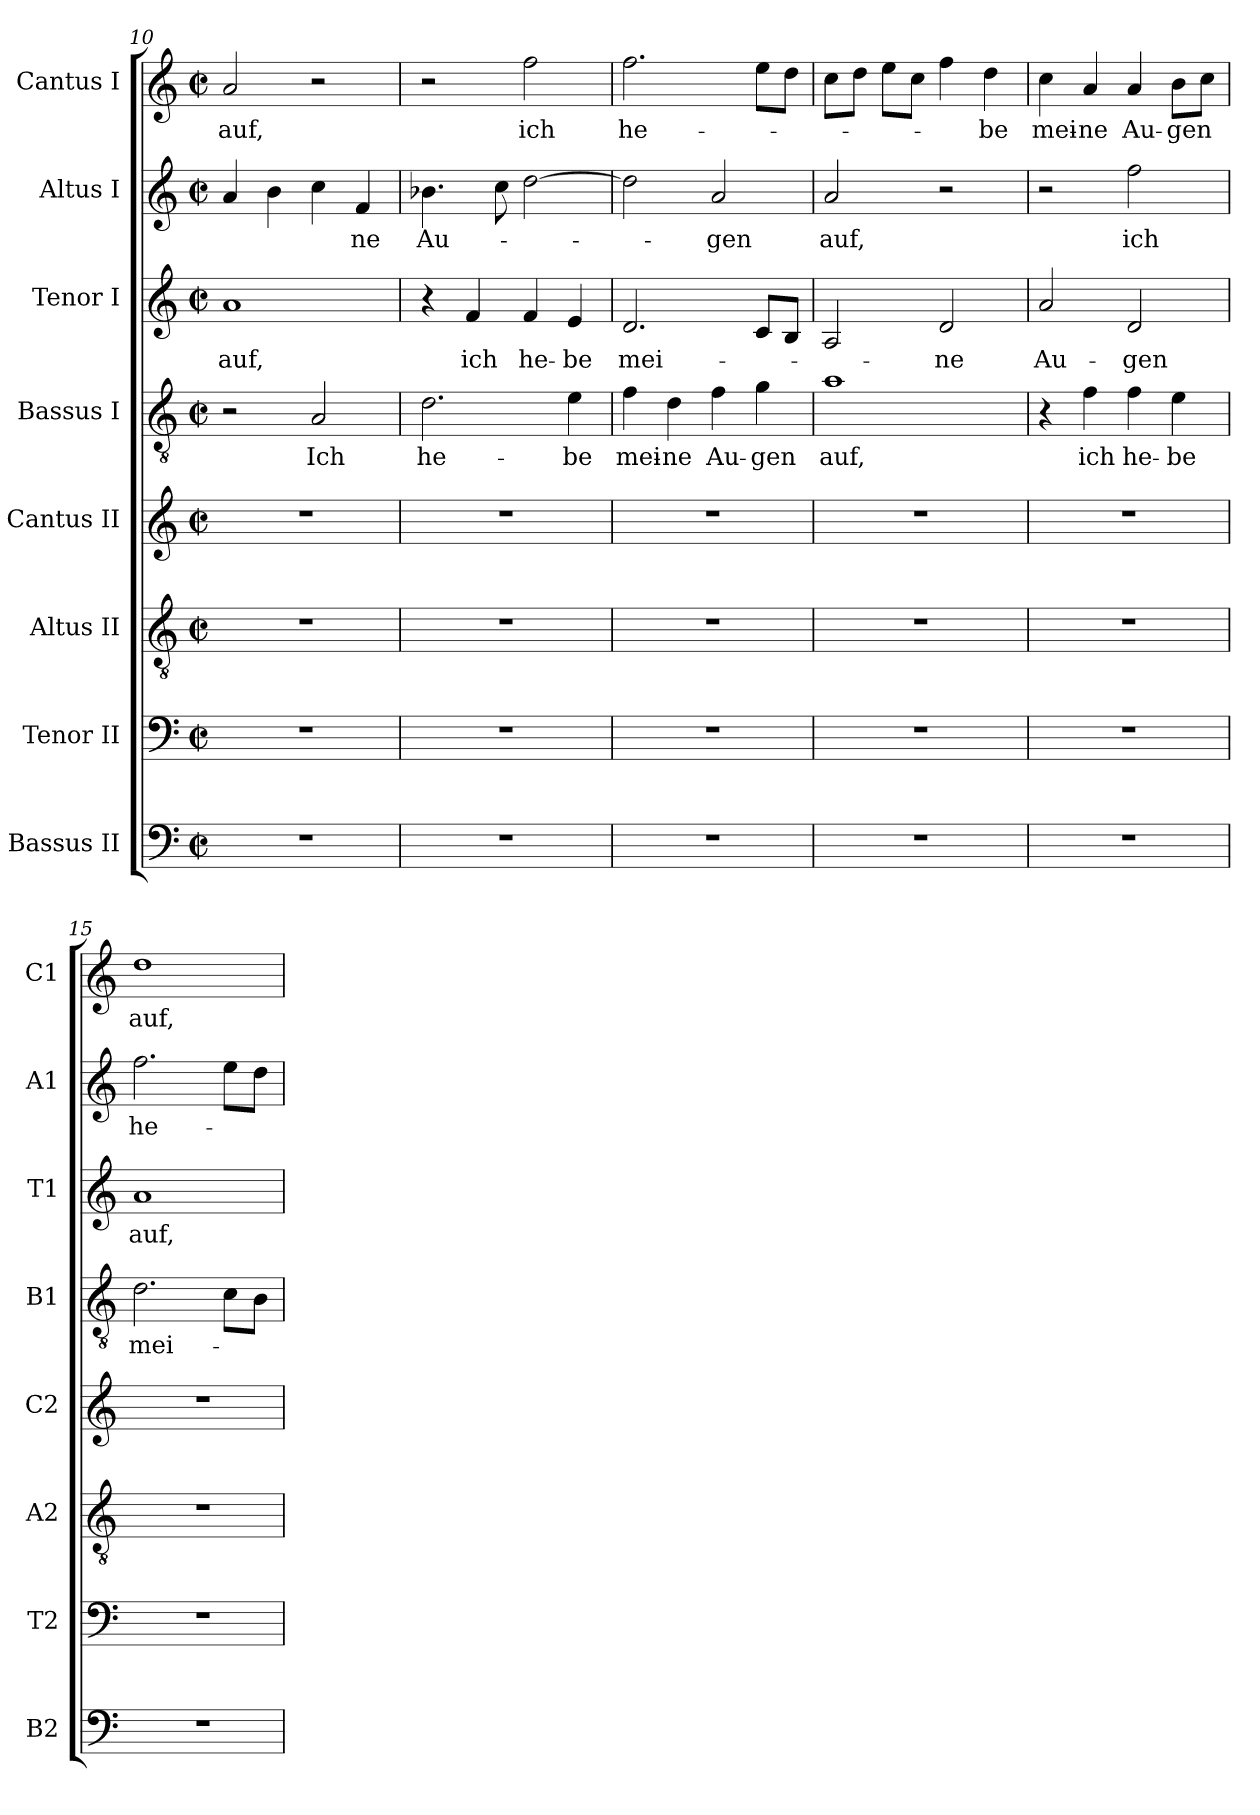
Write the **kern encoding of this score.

**kern	**kern	**kern	**kern	**kern	**text	**kern	**text	**kern	**text	**kern	**text
*part8	*part7	*part6	*part5	*part4	*part4	*part3	*part3	*part2	*part2	*part1	*part1
*staff8	*staff7	*staff6	*staff5	*staff4	*staff4	*staff3	*staff3	*staff2	*staff2	*staff1	*staff1
*I"Bassus II	*I"Tenor II	*I"Altus II	*I"Cantus II	*I"Bassus I	*	*I"Tenor I	*	*I"Altus I	*	*I"Cantus I	*
*I'B2	*I'T2	*I'A2	*I'C2	*I'B1	*	*I'T1	*	*I'A1	*	*I'C1	*
*clefF4	*clefF4	*clefGv2	*clefG2	*clefGv2	*	*clefG2	*	*clefG2	*	*clefG2	*
*k[]	*k[]	*k[]	*k[]	*k[]	*	*k[]	*	*k[]	*	*k[]	*
*C:	*C:	*C:	*C:	*C:	*	*C:	*	*C:	*	*C:	*
*M2/2	*M2/2	*M2/2	*M2/2	*M2/2	*	*M2/2	*	*M2/2	*	*M2/2	*
*met(c|)	*met(c|)	*met(c|)	*met(c|)	*met(c|)	*	*met(c|)	*	*met(c|)	*	*met(c|)	*
=10	=10	=10	=10	=10	=10	=10	=10	=10	=10	=10	=10
!	!	!	!	!	!	!	!LO:LY:b	!	!	!	!
!	!	!	!	!	!	!	!	!	!	!	!LO:LY:b
1r	1r	1r	1r	2r	.	1a	auf,	4a/	.	2a/	auf,
.	.	.	.	.	.	.	.	4b\	.	.	.
!	!	!	!	!	!LO:LY:b	!	!	!	!	!	!
.	.	.	.	2A/	Ich	.	.	4cc\	.	2r	.
!	!	!	!	!	!	!	!	!	!LO:LY:b	!	!
.	.	.	.	.	.	.	.	4f/	-ne	.	.
=11	=11	=11	=11	=11	=11	=11	=11	=11	=11	=11	=11
!	!	!	!	!	!LO:LY:b	!	!	!	!	!	!
!	!	!	!	!	!	!	!	!	!LO:LY:b	!	!
1r	1r	1r	1r	2.d\	he-	4r	.	4.b-X\	Au-	2r	.
!	!	!	!	!	!	!	!LO:LY:b	!	!	!	!
.	.	.	.	.	.	4f/	ich	.	.	.	.
.	.	.	.	.	.	.	.	8cc\	.	.	.
!	!	!	!	!	!	!	!LO:LY:b	!	!	!	!
!	!	!	!	!	!	!	!	!	!	!	!LO:LY:b
.	.	.	.	.	.	4f/	he-	[2dd\	.	2ff\	ich
!	!	!	!	!	!LO:LY:b	!	!	!	!	!	!
!	!	!	!	!	!	!	!LO:LY:b	!	!	!	!
.	.	.	.	4e\	-be	4e/	-be	.	.	.	.
=12	=12	=12	=12	=12	=12	=12	=12	=12	=12	=12	=12
!	!	!	!	!	!LO:LY:b	!	!	!	!	!	!
!	!	!	!	!	!	!	!LO:LY:b	!	!	!	!
!	!	!	!	!	!	!	!	!	!	!	!LO:LY:b
1r	1r	1r	1r	4f\	mei-	2.d/	mei-	2dd\]	.	2.ff\	he-
!	!	!	!	!	!LO:LY:b	!	!	!	!	!	!
.	.	.	.	4d\	-ne	.	.	.	.	.	.
!	!	!	!	!	!LO:LY:b	!	!	!	!	!	!
!	!	!	!	!	!	!	!	!	!LO:LY:b	!	!
.	.	.	.	4f\	Au-	.	.	2a/	-gen	.	.
!	!	!	!	!	!LO:LY:b	!	!	!	!	!	!
.	.	.	.	4g\	-gen	8c/L	.	.	.	8ee\L	.
.	.	.	.	.	.	8B/J	.	.	.	8dd\J	.
=13	=13	=13	=13	=13	=13	=13	=13	=13	=13	=13	=13
!	!	!	!	!	!LO:LY:b	!	!	!	!	!	!
!	!	!	!	!	!	!	!	!	!LO:LY:b	!	!
1r	1r	1r	1r	1a	auf,	2A/	.	2a/	auf,	8cc\L	.
.	.	.	.	.	.	.	.	.	.	8dd\J	.
.	.	.	.	.	.	.	.	.	.	8ee\L	.
.	.	.	.	.	.	.	.	.	.	8cc\J	.
!	!	!	!	!	!	!	!LO:LY:b	!	!	!	!
.	.	.	.	.	.	2d/	-ne	2r	.	4ff\	.
!	!	!	!	!	!	!	!	!	!	!	!LO:LY:b
.	.	.	.	.	.	.	.	.	.	4dd\	-be
!!LO:LB:g=z
=14	=14	=14	=14	=14	=14	=14	=14	=14	=14	=14	=14
!	!	!	!	!	!	!	!LO:LY:b	!	!	!	!
!	!	!	!	!	!	!	!	!	!	!	!LO:LY:b
1r	1r	1r	1r	4r	.	2a/	Au-	2r	.	4cc\	mei-
!	!	!	!	!	!LO:LY:b	!	!	!	!	!	!
!	!	!	!	!	!	!	!	!	!	!	!LO:LY:b
.	.	.	.	4f\	ich	.	.	.	.	4a/	-ne
!	!	!	!	!	!LO:LY:b	!	!	!	!	!	!
!	!	!	!	!	!	!	!LO:LY:b	!	!	!	!
!	!	!	!	!	!	!	!	!	!LO:LY:b	!	!
!	!	!	!	!	!	!	!	!	!	!	!LO:LY:b
.	.	.	.	4f\	he-	2d/	-gen	2ff\	ich	4a/	Au-
!	!	!	!	!	!LO:LY:b	!	!	!	!	!	!
!	!	!	!	!	!	!	!	!	!	!	!LO:LY:b
.	.	.	.	4e\	-be	.	.	.	.	8b\L	-gen
.	.	.	.	.	.	.	.	.	.	8cc\J	.
=15	=15	=15	=15	=15	=15	=15	=15	=15	=15	=15	=15
!	!	!	!	!	!LO:LY:b	!	!	!	!	!	!
!	!	!	!	!	!	!	!LO:LY:b	!	!	!	!
!	!	!	!	!	!	!	!	!	!LO:LY:b	!	!
!	!	!	!	!	!	!	!	!	!	!	!LO:LY:b
1r	1r	1r	1r	2.d\	mei-	1a	auf,	2.ff\	he-	1dd	auf,
.	.	.	.	8c\L	.	.	.	8ee\L	.	.	.
.	.	.	.	8B\J	.	.	.	8dd\J	.	.	.
=	=	=	=	=	=	=	=	=	=	=	=
*-	*-	*-	*-	*-	*-	*-	*-	*-	*-	*-	*-
